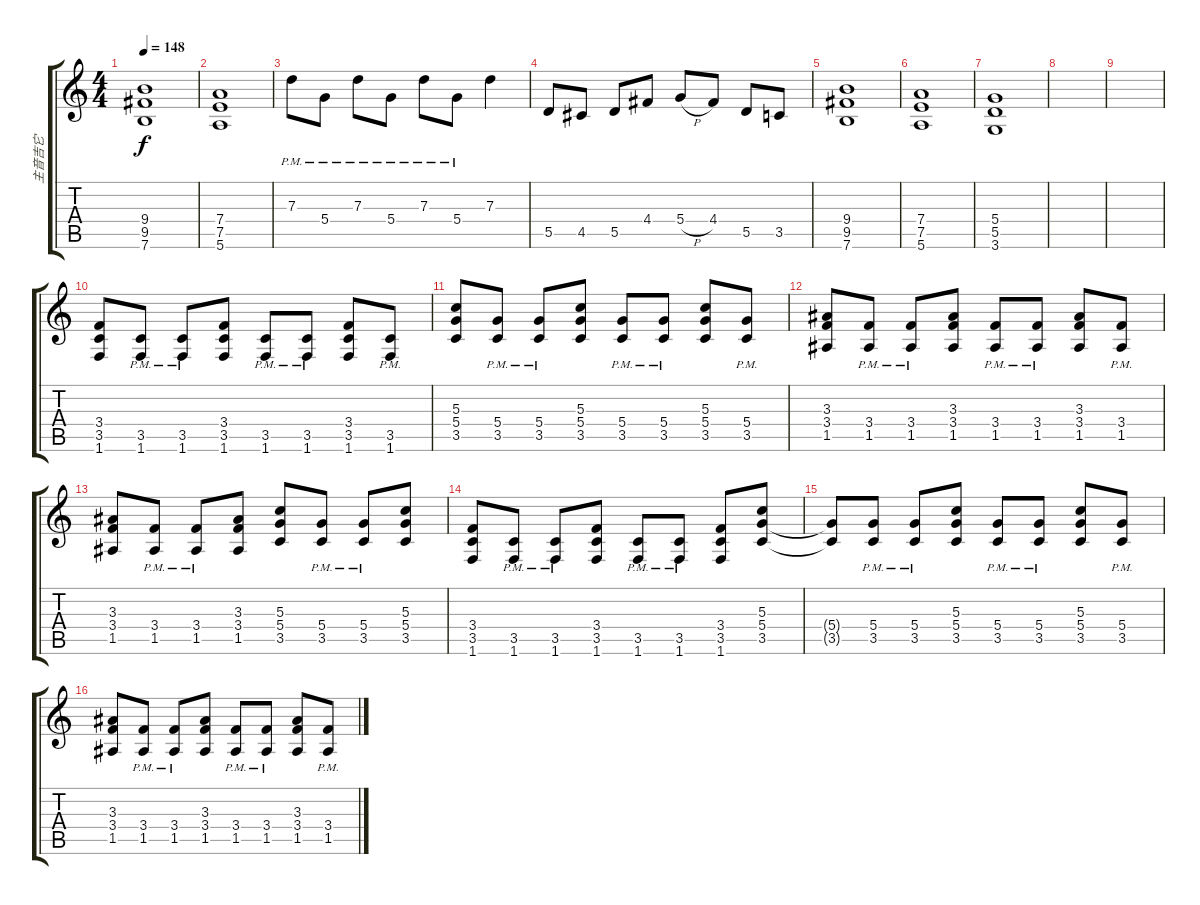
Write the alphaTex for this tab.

\track ("主音吉它" "主音吉它") {instrument distortionguitar}
\staff {score tabs}
\tuning (E4 B3 G3 D3 A2 E2) {hide}
\ts (4 4)
\tempo 148
\clef g2
\ks c
(9.4 9.5 7.6).1{dy f} |
(7.4 7.5 5.6).1 |
7.3{pm}.8 5.4{pm}.8 7.3{pm}.8 5.4{pm}.8 7.3{pm}.8 5.4{pm}.8 7.3.4 |
5.5.8 4.5.8 5.5.8 4.4.8 5.4{h}.8 4.4.8 5.5.8 3.5.8 |
(9.4 9.5 7.6).1 |
(7.4 7.5 5.6).1 |
(5.4 5.5 3.6).1 |
|
|
(3.4 3.5 1.6).8 (3.5{pm} 1.6).8 (3.5{pm} 1.6).8 (3.4 3.5 1.6).8 (3.5{pm} 1.6).8 (3.5{pm} 1.6).8 (3.4 3.5 1.6).8 (3.5{pm} 1.6).8 |
(5.3 5.4 3.5).8 (5.4{pm} 3.5).8 (5.4{pm} 3.5).8 (5.3 5.4 3.5).8 (5.4{pm} 3.5).8 (5.4{pm} 3.5).8 (5.3 5.4 3.5).8 (5.4{pm} 3.5).8 |
(3.3 3.4 1.5).8 (3.4{pm} 1.5).8 (3.4{pm} 1.5).8 (3.3 3.4 1.5).8 (3.4{pm} 1.5).8 (3.4{pm} 1.5).8 (3.3 3.4 1.5).8 (3.4{pm} 1.5).8 |
(3.3 3.4 1.5).8 (3.4{pm} 1.5).8 (3.4{pm} 1.5).8 (3.3 3.4 1.5).8 (5.3 5.4 3.5).8 (5.4{pm} 3.5).8 (5.4{pm} 3.5).8 (5.3 5.4 3.5).8 |
(3.4 3.5 1.6).8 (3.5{pm} 1.6).8 (3.5{pm} 1.6).8 (3.4 3.5 1.6).8 (3.5{pm} 1.6).8 (3.5{pm} 1.6).8 (3.4 3.5 1.6).8 (5.3 5.4 3.5).8 |
(5.4{t} 3.5{t}).8 (5.4{pm} 3.5).8 (5.4{pm} 3.5).8 (5.3 5.4 3.5).8 (5.4{pm} 3.5).8 (5.4{pm} 3.5).8 (5.3 5.4 3.5).8 (5.4{pm} 3.5).8 |
(3.3 3.4 1.5).8 (3.4{pm} 1.5).8 (3.4{pm} 1.5).8 (3.3 3.4 1.5).8 (3.4{pm} 1.5).8 (3.4{pm} 1.5).8 (3.3 3.4 1.5).8 (3.4{pm} 1.5).8
